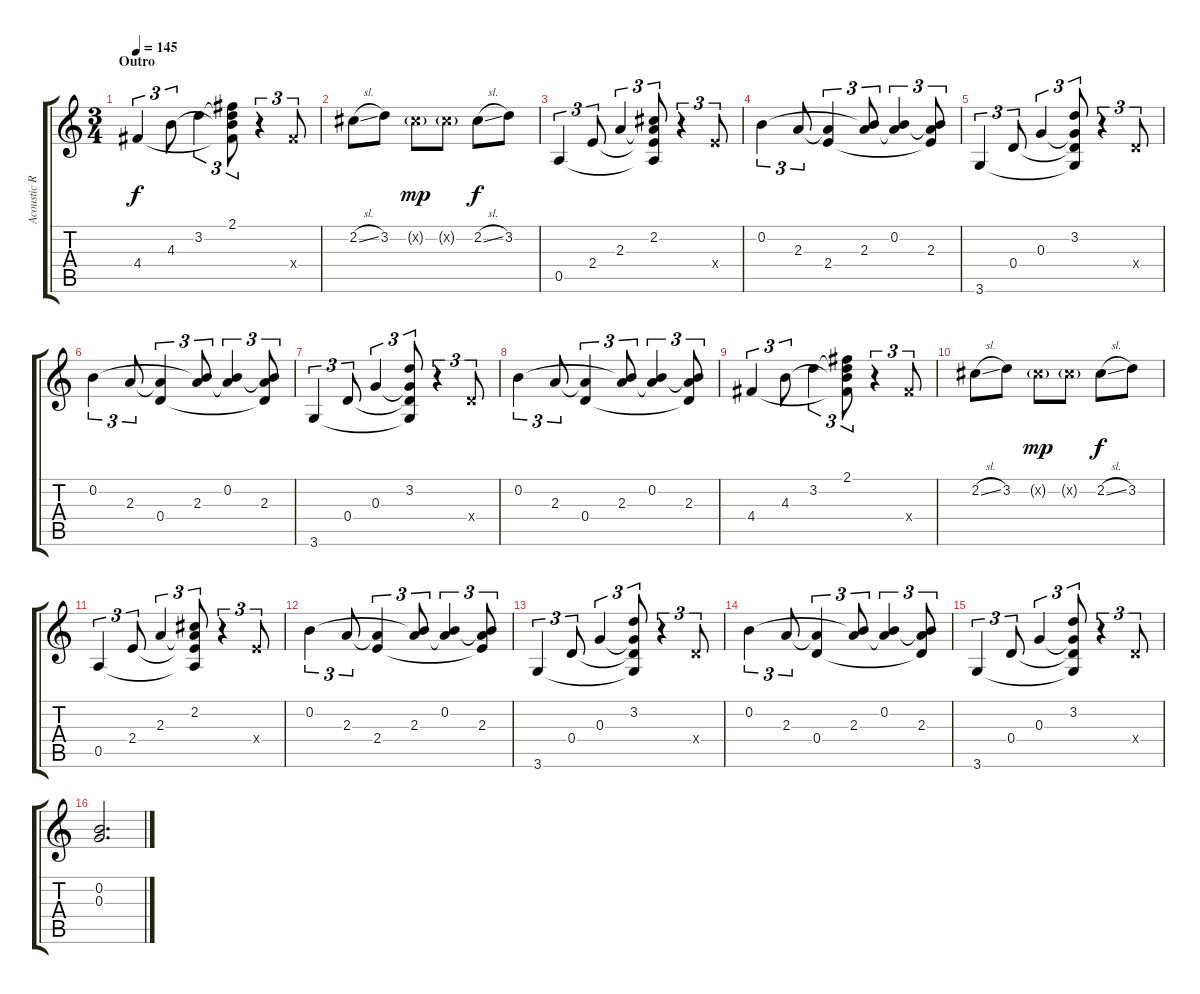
\track ("Acoustic R" "Acoustic R") {instrument acousticguitarsteel}
\staff {score tabs}
\tuning (E4 B3 G3 D3 A2 E2) {hide}
\ts (3 4)
\section ("" "Outro")
\tempo 145
\clef g2
\ks c
4.4.4{tu (3 2) dy f} 4.3.8{tu (3 2)} 3.2.4{tu (3 2)} (2.1 3.2{t} 4.3{t} 4.4{t}).8{tu (3 2)} r.4{tu (3 2)} 4.4{x}.8{tu (3 2)} |
2.2{sl}.8 3.2.8 2.2{g x}.8{dy mp} 2.2{g x}.8 2.2{sl}.8{dy f} 3.2.8 |
0.5.4{tu (3 2)} 2.4.8{tu (3 2)} 2.3.4{tu (3 2)} (2.2 2.3{t} 2.4{t} 0.5{t}).8{tu (3 2)} r.4{tu (3 2)} 2.4{x}.8{tu (3 2)} |
0.2.4{tu (3 2)} 2.3.8{tu (3 2)} (2.3{t} 2.4).4{tu (3 2)} (0.2{t} 2.3).8{tu (3 2)} (0.2 2.3{t}).4{tu (3 2)} (0.2{t} 2.3 2.4{t}).8{tu (3 2)} |
3.6.4{tu (3 2)} 0.4.8{tu (3 2)} 0.3.4{tu (3 2)} (3.2 0.3{t} 0.4{t} 3.6{t}).8{tu (3 2)} r.4{tu (3 2)} 0.4{x}.8{tu (3 2)} |
0.2.4{tu (3 2)} 2.3.8{tu (3 2)} (2.3{t} 0.4).4{tu (3 2)} (0.2{t} 2.3).8{tu (3 2)} (0.2 2.3{t}).4{tu (3 2)} (0.2{t} 2.3 0.4{t}).8{tu (3 2)} |
3.6.4{tu (3 2)} 0.4.8{tu (3 2)} 0.3.4{tu (3 2)} (3.2 0.3{t} 0.4{t} 3.6{t}).8{tu (3 2)} r.4{tu (3 2)} 0.4{x}.8{tu (3 2)} |
0.2.4{tu (3 2)} 2.3.8{tu (3 2)} (2.3{t} 0.4).4{tu (3 2)} (0.2{t} 2.3).8{tu (3 2)} (0.2 2.3{t}).4{tu (3 2)} (0.2{t} 2.3 0.4{t}).8{tu (3 2)} |
4.4.4{tu (3 2)} 4.3.8{tu (3 2)} 3.2.4{tu (3 2)} (2.1 3.2{t} 4.3{t} 4.4{t}).8{tu (3 2)} r.4{tu (3 2)} 4.4{x}.8{tu (3 2)} |
2.2{sl}.8 3.2.8 2.2{g x}.8{dy mp} 2.2{g x}.8 2.2{sl}.8{dy f} 3.2.8 |
0.5.4{tu (3 2)} 2.4.8{tu (3 2)} 2.3.4{tu (3 2)} (2.2 2.3{t} 2.4{t} 0.5{t}).8{tu (3 2)} r.4{tu (3 2)} 2.4{x}.8{tu (3 2)} |
0.2.4{tu (3 2)} 2.3.8{tu (3 2)} (2.3{t} 2.4).4{tu (3 2)} (0.2{t} 2.3).8{tu (3 2)} (0.2 2.3{t}).4{tu (3 2)} (0.2{t} 2.3 2.4{t}).8{tu (3 2)} |
3.6.4{tu (3 2)} 0.4.8{tu (3 2)} 0.3.4{tu (3 2)} (3.2 0.3{t} 0.4{t} 3.6{t}).8{tu (3 2)} r.4{tu (3 2)} 0.4{x}.8{tu (3 2)} |
0.2.4{tu (3 2)} 2.3.8{tu (3 2)} (2.3{t} 0.4).4{tu (3 2)} (0.2{t} 2.3).8{tu (3 2)} (0.2 2.3{t}).4{tu (3 2)} (0.2{t} 2.3 0.4{t}).8{tu (3 2)} |
3.6.4{tu (3 2)} 0.4.8{tu (3 2)} 0.3.4{tu (3 2)} (3.2 0.3{t} 0.4{t} 3.6{t}).8{tu (3 2)} r.4{tu (3 2)} 0.4{x}.8{tu (3 2)} |
(0.2 0.3).2{d}
